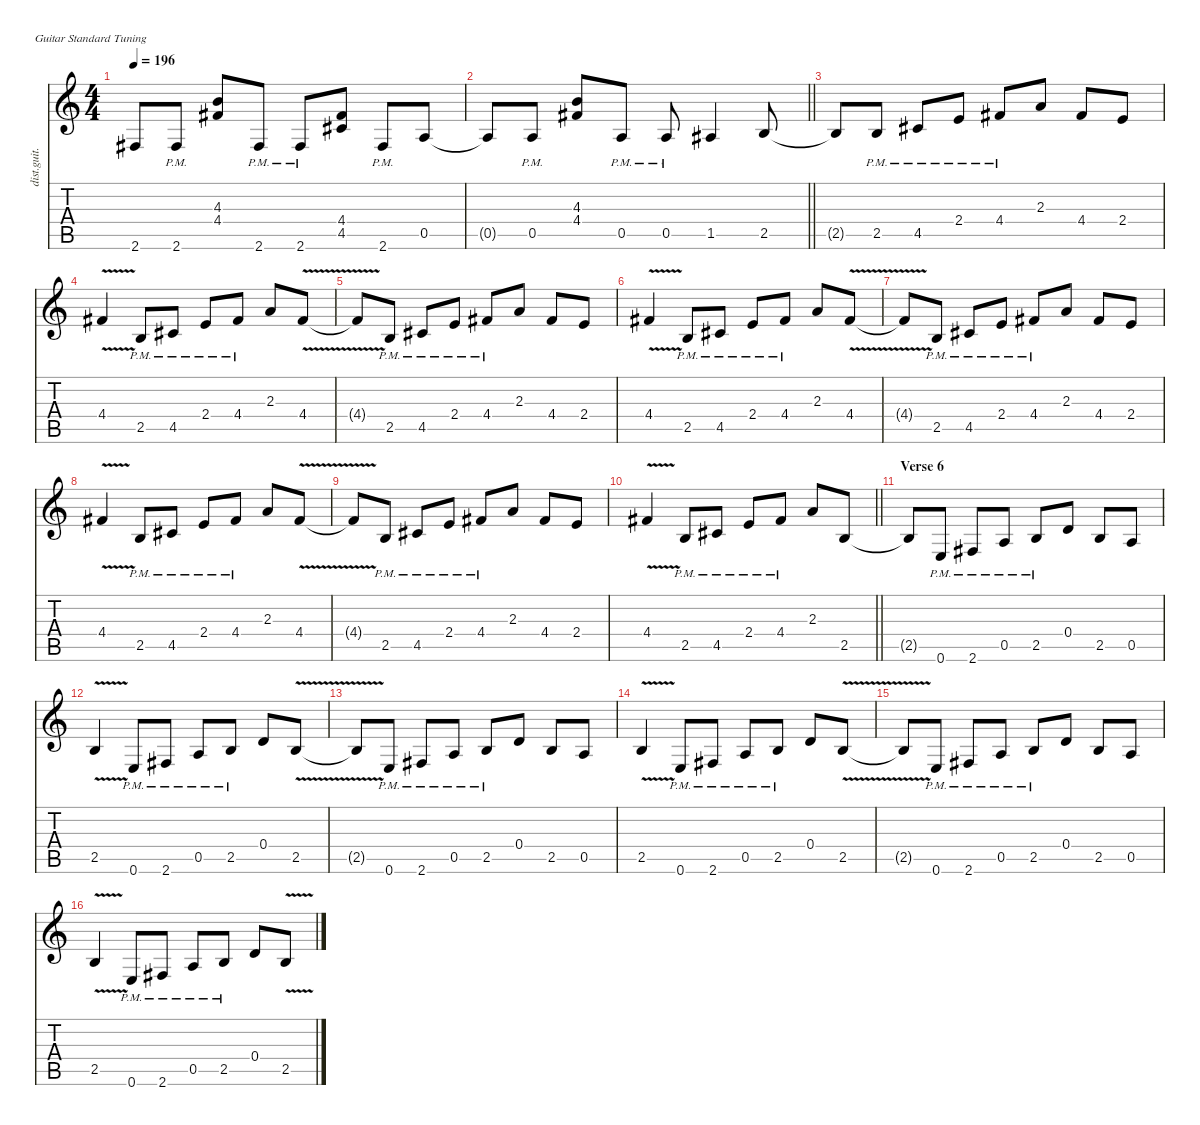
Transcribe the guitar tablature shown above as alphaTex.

\defaultSystemsLayout 4
\hideDynamics
\bracketExtendMode nobrackets
\track ("Friedman" "dist.guit.") {instrument distortionguitar}
\staff {score tabs}
\tuning (E4 B3 G3 D3 A2 E2)
\ts (4 4)
\tempo 196
\clef g2
\ks c
2.6{t acc #}.8{dy f beam Up} 2.6{pm acc #}.8{beam Up} (4.3 4.4{acc #}).8{beam Up} 2.6{pm acc #}.8{beam Up} 2.6{pm acc #}.8{beam Up} (4.4{acc #} 4.5{acc #}).8{beam Up} 2.6{pm acc #}.8{beam Up} 0.5.8{beam Up} |
\barLineRight lightlight
0.5{t}.8{beam Up} 0.5{pm}.8{beam Up} (4.3 4.4{acc #}).8{beam Up} 0.5{pm}.8{beam Up} 0.5{pm}.8{beam Up} 1.5{acc #}.4{beam Up} 2.5.8{beam Up} |
2.5{t}.8{beam Up} 2.5{pm}.8{beam Up} 4.5{pm acc #}.8{beam Up} 2.4{pm}.8{beam Up} 4.4{pm acc #}.8{beam Up} 2.3.8{beam Up} 4.4{acc #}.8{beam Up} 2.4.8{beam Up} |
4.4{v acc #}.4{beam Up} 2.5{pm}.8{beam Up} 4.5{pm acc #}.8{beam Up} 2.4{pm}.8{beam Up} 4.4{pm acc #}.8{beam Up} 2.3.8{beam Up} 4.4{v acc #}.8{beam Up} |
4.4{v t acc #}.8{beam Up} 2.5{pm}.8{beam Up} 4.5{pm acc #}.8{beam Up} 2.4{pm}.8{beam Up} 4.4{pm acc #}.8{beam Up} 2.3.8{beam Up} 4.4{acc #}.8{beam Up} 2.4.8{beam Up} |
4.4{v acc #}.4{beam Up} 2.5{pm}.8{beam Up} 4.5{pm acc #}.8{beam Up} 2.4{pm}.8{beam Up} 4.4{pm acc #}.8{beam Up} 2.3.8{beam Up} 4.4{v acc #}.8{beam Up} |
4.4{v t acc #}.8{beam Up} 2.5{pm}.8{beam Up} 4.5{pm acc #}.8{beam Up} 2.4{pm}.8{beam Up} 4.4{pm acc #}.8{beam Up} 2.3.8{beam Up} 4.4{acc #}.8{beam Up} 2.4.8{beam Up} |
4.4{v acc #}.4{beam Up} 2.5{pm}.8{beam Up} 4.5{pm acc #}.8{beam Up} 2.4{pm}.8{beam Up} 4.4{pm acc #}.8{beam Up} 2.3.8{beam Up} 4.4{v acc #}.8{beam Up} |
4.4{v t acc #}.8{beam Up} 2.5{pm}.8{beam Up} 4.5{pm acc #}.8{beam Up} 2.4{pm}.8{beam Up} 4.4{pm acc #}.8{beam Up} 2.3.8{beam Up} 4.4{acc #}.8{beam Up} 2.4.8{beam Up} |
\barLineRight lightlight
4.4{v acc #}.4{beam Up} 2.5{pm}.8{beam Up} 4.5{pm acc #}.8{beam Up} 2.4{pm}.8{beam Up} 4.4{pm acc #}.8{beam Up} 2.3.8{beam Up} 2.5.8{beam Up} |
\section ("" "Verse 6")
2.5{t}.8{beam Up} 0.6{pm}.8{beam Up} 2.6{pm acc #}.8{beam Up} 0.5{pm}.8{beam Up} 2.5{pm}.8{beam Up} 0.4.8{beam Up} 2.5.8{beam Up} 0.5.8{beam Up} |
2.5{v}.4{beam Up} 0.6{pm}.8{beam Up} 2.6{pm acc #}.8{beam Up} 0.5{pm}.8{beam Up} 2.5{pm}.8{beam Up} 0.4.8{beam Up} 2.5{v}.8{beam Up} |
2.5{v t}.8{beam Up} 0.6{pm}.8{beam Up} 2.6{pm acc #}.8{beam Up} 0.5{pm}.8{beam Up} 2.5{pm}.8{beam Up} 0.4.8{beam Up} 2.5.8{beam Up} 0.5.8{beam Up} |
2.5{v}.4{beam Up} 0.6{pm}.8{beam Up} 2.6{pm acc #}.8{beam Up} 0.5{pm}.8{beam Up} 2.5{pm}.8{beam Up} 0.4.8{beam Up} 2.5{v}.8{beam Up} |
2.5{v t}.8{beam Up} 0.6{pm}.8{beam Up} 2.6{pm acc #}.8{beam Up} 0.5{pm}.8{beam Up} 2.5{pm}.8{beam Up} 0.4.8{beam Up} 2.5.8{beam Up} 0.5.8{beam Up} |
2.5{v}.4{beam Up} 0.6{pm}.8{beam Up} 2.6{pm acc #}.8{beam Up} 0.5{pm}.8{beam Up} 2.5{pm}.8{beam Up} 0.4.8{beam Up} 2.5{v}.8{beam Up}
